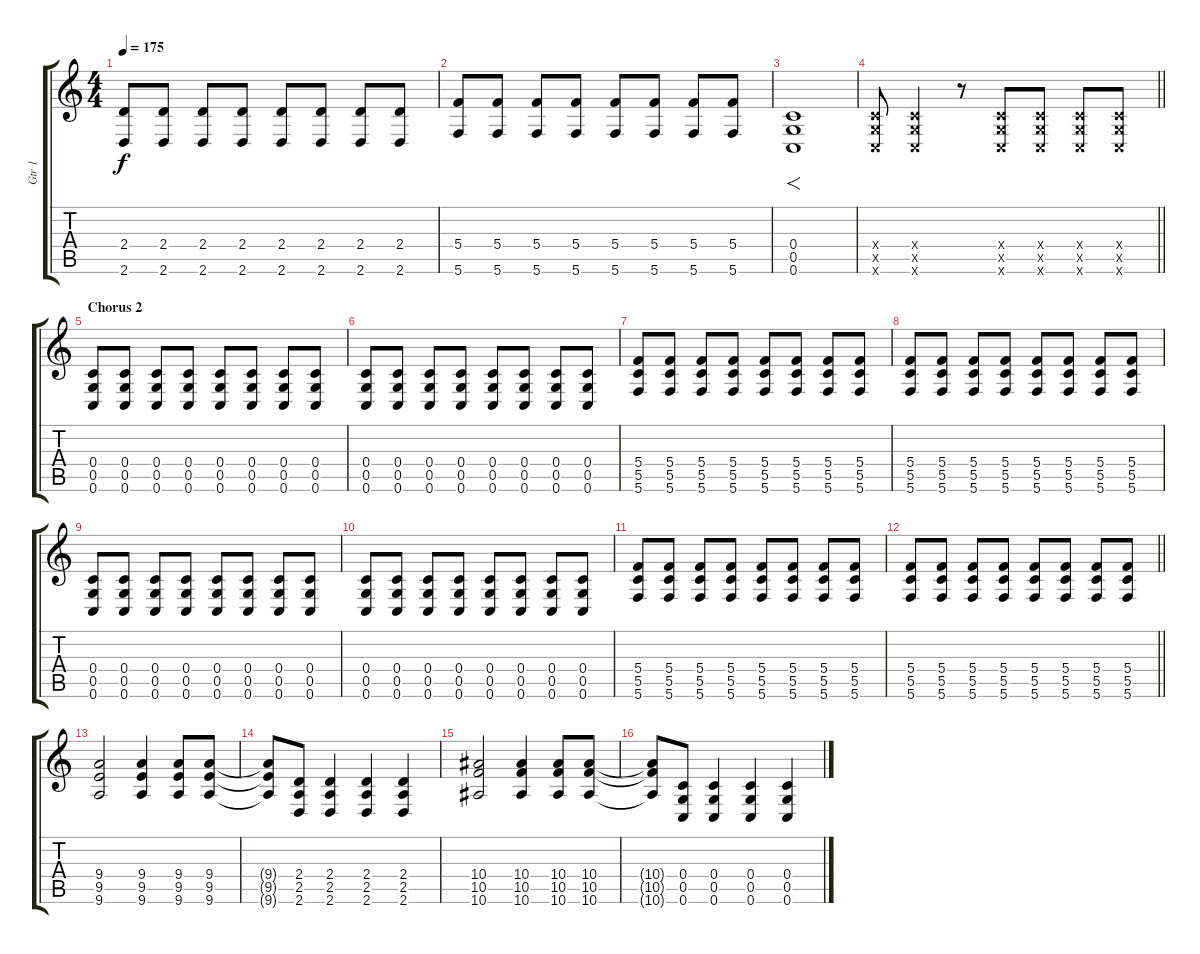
\track ("Gtr 1" "Gtr 1") {instrument overdrivenguitar}
\staff {score tabs}
\tuning (D4 A3 F3 C3 G2 C2) {hide}
\ts (4 4)
\tempo 175
\clef g2
\ks c
(2.4 2.6).8{dy f} (2.4 2.6).8 (2.4 2.6).8 (2.4 2.6).8 (2.4 2.6).8 (2.4 2.6).8 (2.4 2.6).8 (2.4 2.6).8 |
(5.4 5.6).8 (5.4 5.6).8 (5.4 5.6).8 (5.4 5.6).8 (5.4 5.6).8 (5.4 5.6).8 (5.4 5.6).8 (5.4 5.6).8 |
(0.4 0.5 0.6).1{f volume 13 instrument distortionguitar} |
\barLineRight lightlight
(0.4{x} 0.5{x} 0.6{x}).8 (0.4{x} 0.5{x} 0.6{x}).4 r.8 (0.4{x} 0.5{x} 0.6{x}).8 (0.4{x} 0.5{x} 0.6{x}).8 (0.4{x} 0.5{x} 0.6{x}).8 (0.4{x} 0.5{x} 0.6{x}).8 |
\section ("" "Chorus 2")
(0.4 0.5 0.6).8 (0.4 0.5 0.6).8 (0.4 0.5 0.6).8 (0.4 0.5 0.6).8 (0.4 0.5 0.6).8 (0.4 0.5 0.6).8 (0.4 0.5 0.6).8 (0.4 0.5 0.6).8 |
(0.4 0.5 0.6).8 (0.4 0.5 0.6).8 (0.4 0.5 0.6).8 (0.4 0.5 0.6).8 (0.4 0.5 0.6).8 (0.4 0.5 0.6).8 (0.4 0.5 0.6).8 (0.4 0.5 0.6).8 |
(5.4 5.5 5.6).8 (5.4 5.5 5.6).8 (5.4 5.5 5.6).8 (5.4 5.5 5.6).8 (5.4 5.5 5.6).8 (5.4 5.5 5.6).8 (5.4 5.5 5.6).8 (5.4 5.5 5.6).8 |
(5.4 5.5 5.6).8 (5.4 5.5 5.6).8 (5.4 5.5 5.6).8 (5.4 5.5 5.6).8 (5.4 5.5 5.6).8 (5.4 5.5 5.6).8 (5.4 5.5 5.6).8 (5.4 5.5 5.6).8 |
(0.4 0.5 0.6).8 (0.4 0.5 0.6).8 (0.4 0.5 0.6).8 (0.4 0.5 0.6).8 (0.4 0.5 0.6).8 (0.4 0.5 0.6).8 (0.4 0.5 0.6).8 (0.4 0.5 0.6).8 |
(0.4 0.5 0.6).8 (0.4 0.5 0.6).8 (0.4 0.5 0.6).8 (0.4 0.5 0.6).8 (0.4 0.5 0.6).8 (0.4 0.5 0.6).8 (0.4 0.5 0.6).8 (0.4 0.5 0.6).8 |
(5.4 5.5 5.6).8 (5.4 5.5 5.6).8 (5.4 5.5 5.6).8 (5.4 5.5 5.6).8 (5.4 5.5 5.6).8 (5.4 5.5 5.6).8 (5.4 5.5 5.6).8 (5.4 5.5 5.6).8 |
\barLineRight lightlight
(5.4 5.5 5.6).8 (5.4 5.5 5.6).8 (5.4 5.5 5.6).8 (5.4 5.5 5.6).8 (5.4 5.5 5.6).8 (5.4 5.5 5.6).8 (5.4 5.5 5.6).8 (5.4 5.5 5.6).8 |
(9.4 9.5 9.6).2 (9.4 9.5 9.6).4 (9.4 9.5 9.6).8 (9.4 9.5 9.6).8 |
(9.4{t} 9.5{t} 9.6{t}).8 (2.4 2.5 2.6).8 (2.4 2.5 2.6).4 (2.4 2.5 2.6).4 (2.4 2.5 2.6).4 |
(10.4 10.5 10.6).2 (10.4 10.5 10.6).4 (10.4 10.5 10.6).8 (10.4 10.5 10.6).8 |
(10.4{t} 10.5{t} 10.6{t}).8 (0.4 0.5 0.6).8 (0.4 0.5 0.6).4 (0.4 0.5 0.6).4 (0.4 0.5 0.6).4
